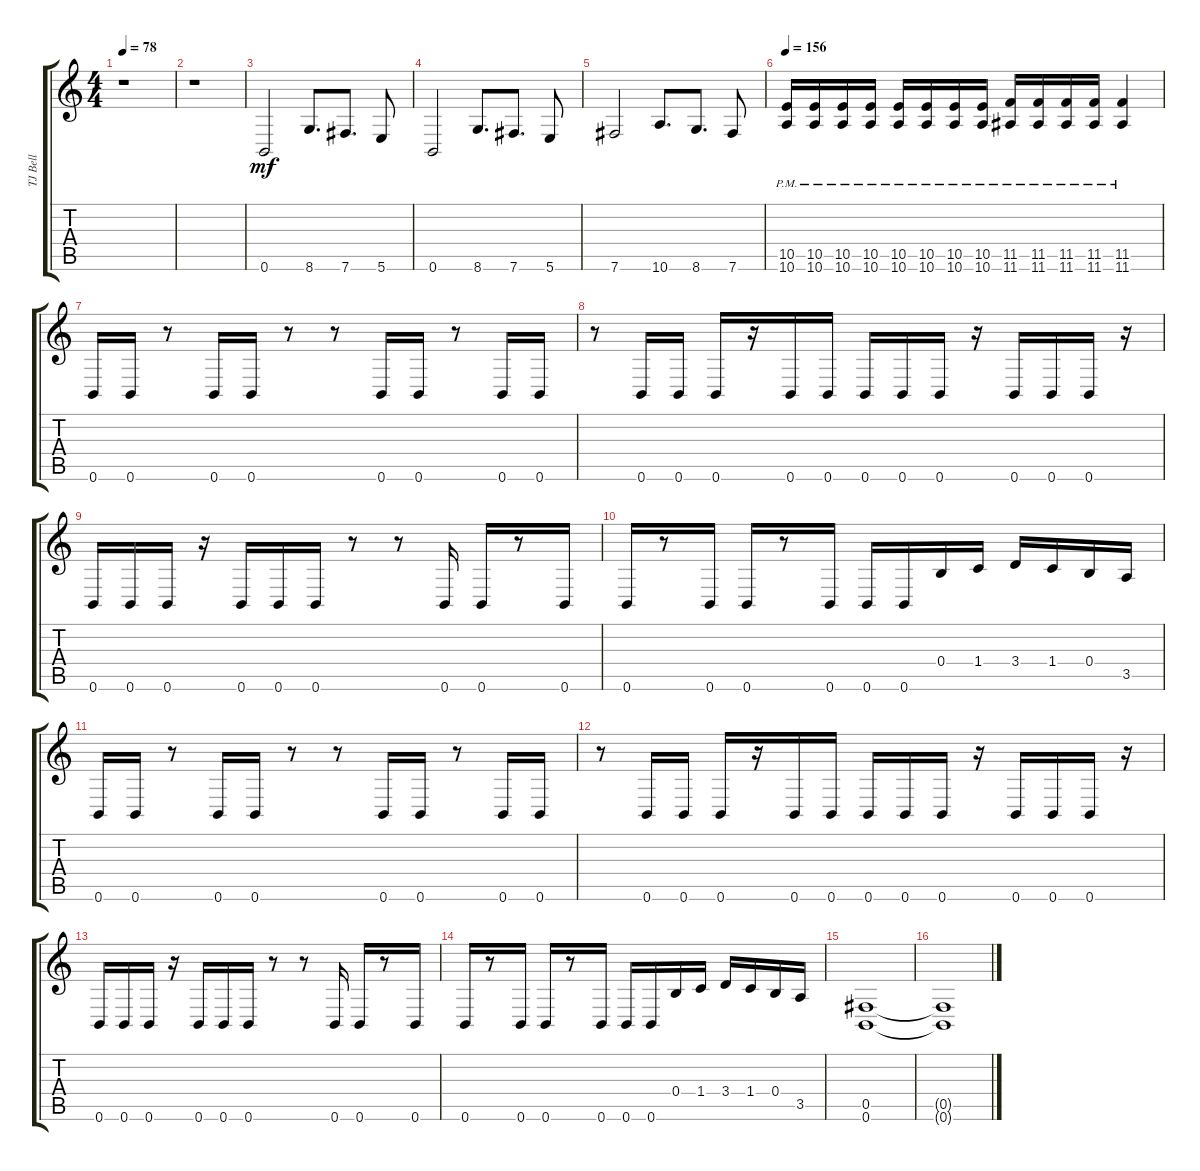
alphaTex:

\track ("TJ Bell" "TJ Bell") {instrument distortionguitar}
\staff {score tabs}
\tuning (Db4 Ab3 E3 B2 Gb2 B1) {hide}
\ts (4 4)
\tempo 78
\clef g2
\ks c
r.1{dy mf} |
r.1 |
0.6.2 8.6.8{d} 7.6.8{d} 5.6.8 |
0.6.2 8.6.8{d} 7.6.8{d} 5.6.8 |
7.6.2 10.6.8{d} 8.6.8{d} 7.6.8 |
\tempo 156
(10.5{pm} 10.6{pm}).16 (10.5{pm} 10.6{pm}).16 (10.5{pm} 10.6{pm}).16 (10.5{pm} 10.6{pm}).16 (10.5{pm} 10.6{pm}).16 (10.5{pm} 10.6{pm}).16 (10.5{pm} 10.6{pm}).16 (10.5{pm} 10.6{pm}).16 (11.5{pm} 11.6{pm}).16 (11.5{pm} 11.6{pm}).16 (11.5{pm} 11.6{pm}).16 (11.5{pm} 11.6{pm}).16 (11.5{pm} 11.6{pm}).4 |
0.6.16 0.6.16 r.8 0.6.16 0.6.16 r.8 r.8 0.6.16 0.6.16 r.8 0.6.16 0.6.16 |
r.8 0.6.16 0.6.16 0.6.16 r.16 0.6.16 0.6.16 0.6.16 0.6.16 0.6.16 r.16 0.6.16 0.6.16 0.6.16 r.16 |
0.6.16 0.6.16 0.6.16 r.16 0.6.16 0.6.16 0.6.16 r.8 r.8 0.6.16 0.6.16 r.8 0.6.16 |
0.6.16 r.8 0.6.16 0.6.16 r.8 0.6.16 0.6.16 0.6.16 0.4.16 1.4.16 3.4.16 1.4.16 0.4.16 3.5.16 |
0.6.16 0.6.16 r.8 0.6.16 0.6.16 r.8 r.8 0.6.16 0.6.16 r.8 0.6.16 0.6.16 |
r.8 0.6.16 0.6.16 0.6.16 r.16 0.6.16 0.6.16 0.6.16 0.6.16 0.6.16 r.16 0.6.16 0.6.16 0.6.16 r.16 |
0.6.16 0.6.16 0.6.16 r.16 0.6.16 0.6.16 0.6.16 r.8 r.8 0.6.16 0.6.16 r.8 0.6.16 |
0.6.16 r.8 0.6.16 0.6.16 r.8 0.6.16 0.6.16 0.6.16 0.4.16 1.4.16 3.4.16 1.4.16 0.4.16 3.5.16 |
(0.5 0.6).1 |
(0.5{t} 0.6{t}).1
